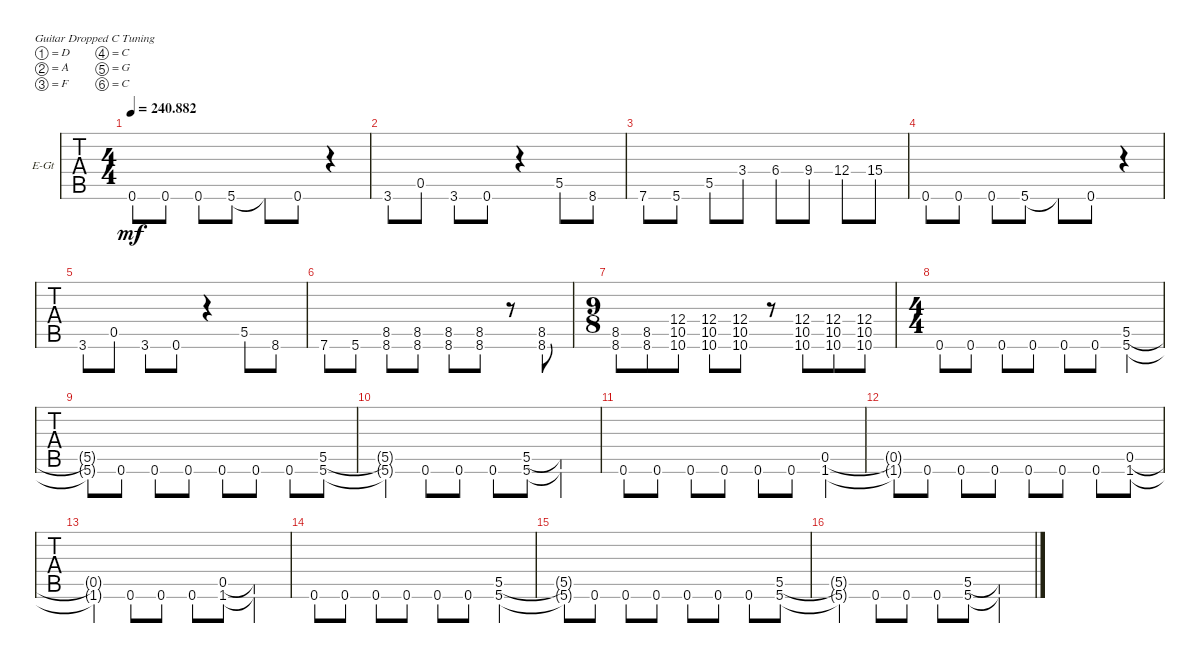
\bracketExtendMode groupsimilarinstruments
\firstSystemTrackNameOrientation horizontal
\otherSystemsTrackNameOrientation horizontal
\track ("Gtr 1" "E-Gt") {instrument acousticgrandpiano}
\staff {tabs}
\tuning (D4 A3 F3 C3 G2 C2)
\displaytranspose 12
\ts (4 4)
\tempo
240.882
\accidentals auto
\clef g2
\ottava regular
\simile none
\ks c
0.6.8{dy mf} 0.6.8 0.6.8 5.6.8 5.6{t}.8 0.6.8 r.4 |
3.6.8 0.5.8 3.6.8 0.6.8 r.4 5.5.8 8.6.8 |
7.6.8 5.6.8 5.5.8 3.4.8 6.4.8 9.4.8 12.4.8 15.4.8 |
0.6.8 0.6.8 0.6.8 5.6.8 5.6{t}.8 0.6.8 r.4 |
3.6.8 0.5.8 3.6.8 0.6.8 r.4 5.5.8 8.6.8 |
7.6.8 5.6.8 (8.5 8.6).8 (8.5 8.6).8 (8.5 8.6).8 (8.5 8.6).8 r.8 (8.5 8.6).8 |
\ts (9 8)
(8.6 8.5).8 (8.6 8.5).8 (10.6 10.5 12.4).8 (10.6 10.5 12.4).8 (10.6 10.5 12.4).8 r.8 (10.6 10.5 12.4).8 (10.6 10.5 12.4).8 (10.6 10.5 12.4).8 |
\ts (4 4)
0.6.8 0.6.8 0.6.8 0.6.8 0.6.8 0.6.8 (5.5 5.6).4 |
(5.5{t} 5.6{t}).8 0.6.8 0.6.8 0.6.8 0.6.8 0.6.8 0.6.8 (5.5 5.6).8 |
(5.5{t} 5.6{t}).4 0.6.8 0.6.8 0.6.8 (5.5 5.6).8 (5.5{t} 5.6{t}).4 |
0.6.8 0.6.8 0.6.8 0.6.8 0.6.8 0.6.8 (0.5 1.6).4 |
(0.5{t} 1.6{t}).8 0.6.8 0.6.8 0.6.8 0.6.8 0.6.8 0.6.8 (0.5 1.6).8 |
(0.5{t} 1.6{t}).4 0.6.8 0.6.8 0.6.8 (0.5 1.6).8 (0.5{t} 1.6{t}).4 |
0.6.8 0.6.8 0.6.8 0.6.8 0.6.8 0.6.8 (5.5 5.6).4 |
(5.5{t} 5.6{t}).8 0.6.8 0.6.8 0.6.8 0.6.8 0.6.8 0.6.8 (5.5 5.6).8 |
(5.5{t} 5.6{t}).4 0.6.8 0.6.8 0.6.8 (5.5 5.6).8 (5.5{t} 5.6{t}).4
